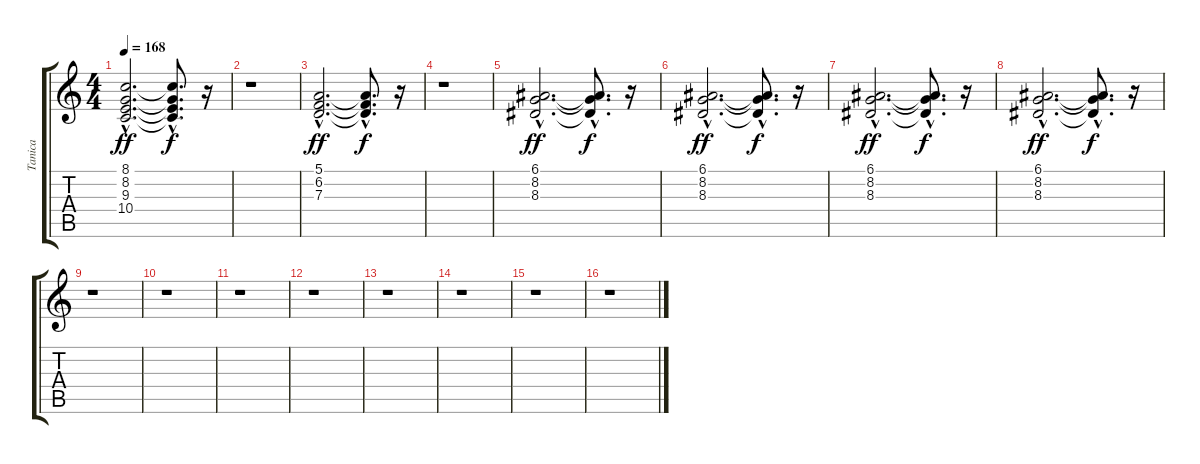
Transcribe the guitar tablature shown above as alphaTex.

\track ("Tanica" "Tanica") {instrument acousticgrandpiano}
\staff {score tabs}
\tuning (E4 B3 G3 D3 A2 E2) {hide}
\ts (4 4)
\tempo 168
\clef g2
\ks c
(8.1{hac} 8.2{hac} 9.3{hac} 10.4{hac}).2{d dy ff} (8.1{hac t} 8.2{hac t} 9.3{hac t} 10.4{hac t}).8{d dy f} r.16 |
r.1 |
(5.1{hac} 6.2{hac} 7.3{hac}).2{d dy ff} (5.1{hac t} 6.2{hac t} 7.3{hac t}).8{d dy f} r.16 |
r.1 |
(6.1{hac} 8.2{hac} 8.3{hac}).2{d dy ff} (6.1{hac t} 8.2{hac t} 8.3{hac t}).8{d dy f} r.16 |
(6.1{hac} 8.2{hac} 8.3{hac}).2{d dy ff} (6.1{hac t} 8.2{hac t} 8.3{hac t}).8{d dy f} r.16 |
(6.1{hac} 8.2{hac} 8.3{hac}).2{d dy ff} (6.1{hac t} 8.2{hac t} 8.3{hac t}).8{d dy f} r.16 |
(6.1{hac} 8.2{hac} 8.3{hac}).2{d dy ff} (6.1{hac t} 8.2{hac t} 8.3{hac t}).8{d dy f} r.16 |
r.1 |
r.1 |
r.1 |
r.1 |
r.1 |
r.1 |
r.1 |
r.1
